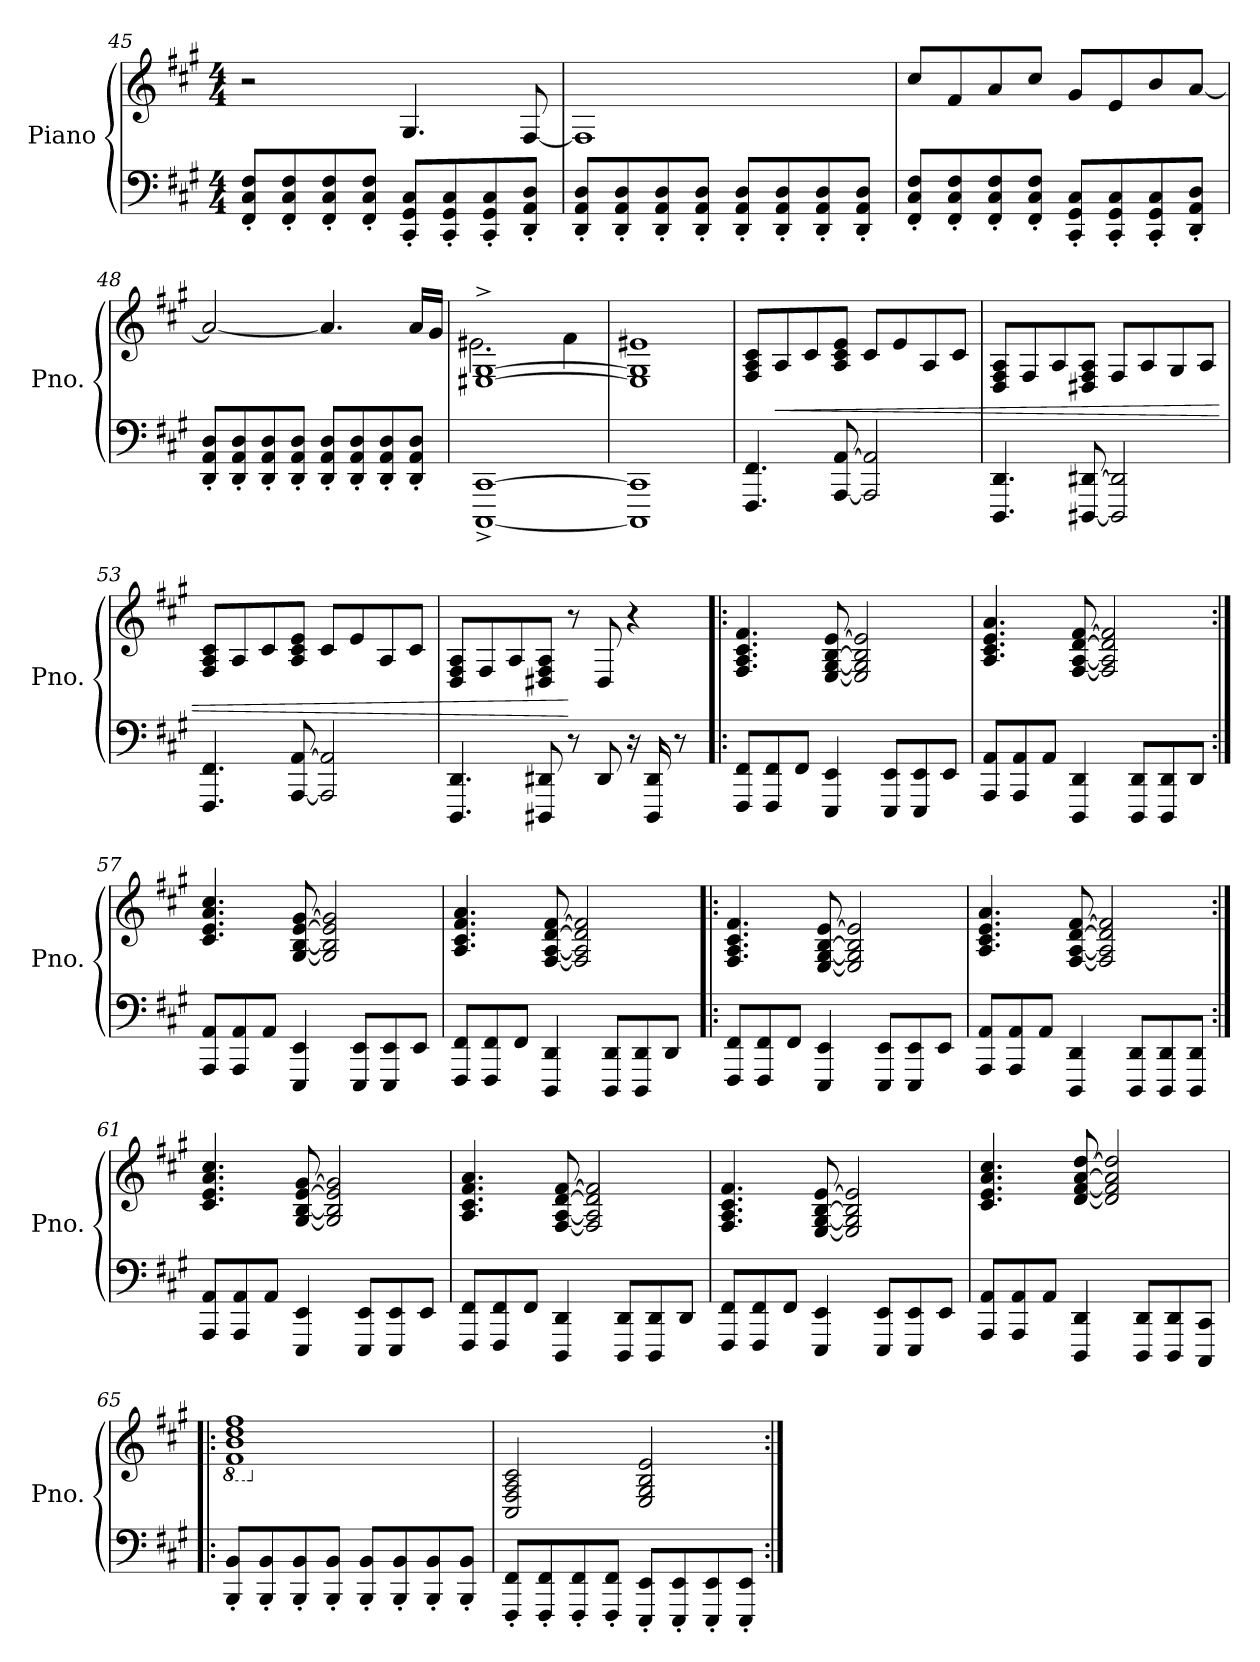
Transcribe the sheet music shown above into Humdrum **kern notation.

**kern	**kern	**dynam
*part1	*part1	*part1
*staff2	*staff1	*staff1/2
*I"Piano	*	*
*I'Pno.	*	*
!!LO:PB:g=z
*clefF4	*clefG2	*
*k[f#c#g#]	*k[f#c#g#]	*
*M4/4	*M4/4	*
=45	=45	=45
8FF#/' 8C#/' 8F#/'L	2r	.
8FF#/' 8C#/' 8F#/'	.	.
8FF#/' 8C#/' 8F#/'	.	.
8FF#/' 8C#/' 8F#/'J	.	.
8CC#/' 8GG#/' 8C#/'L	4.G#/	.
8CC#/' 8GG#/' 8C#/'	.	.
8CC#/' 8GG#/' 8C#/'	.	.
8DD/' 8AA/' 8D/'J	[8F#/	.
=46	=46	=46
8DD/' 8AA/' 8D/'L	1F#]	.
8DD/' 8AA/' 8D/'	.	.
8DD/' 8AA/' 8D/'	.	.
8DD/' 8AA/' 8D/'J	.	.
8DD/' 8AA/' 8D/'L	.	.
8DD/' 8AA/' 8D/'	.	.
8DD/' 8AA/' 8D/'	.	.
8DD/' 8AA/' 8D/'J	.	.
=47	=47	=47
8FF#/' 8C#/' 8F#/'L	8cc#/L	.
8FF#/' 8C#/' 8F#/'	8f#/	.
8FF#/' 8C#/' 8F#/'	8a/	.
8FF#/' 8C#/' 8F#/'J	8cc#/J	.
8CC#/' 8GG#/' 8C#/'L	8g#/L	.
8CC#/' 8GG#/' 8C#/'	8e/	.
8CC#/' 8GG#/' 8C#/'	8b/	.
8DD/' 8AA/' 8D/'J	[8a/J	.
=48	=48	=48
8DD/' 8AA/' 8D/'L	2a/_	.
8DD/' 8AA/' 8D/'	.	.
8DD/' 8AA/' 8D/'	.	.
8DD/' 8AA/' 8D/'J	.	.
8DD/' 8AA/' 8D/'L	4.a/]	.
8DD/' 8AA/' 8D/'	.	.
8DD/' 8AA/' 8D/'	.	.
8DD/' 8AA/' 8D/'J	16a/LL	.
.	16g#/JJ	.
!!LO:LB:g=z
=49	=49	=49
*	*^	*
[1CCC#^ [1CC#^	[1E#X^ [1G#^	2.e#X\	.
.	.	4f#\	.
*	*v	*v	*
=50	=50	=50
1CCC#] 1CC#]	1E#] 1G#] 1e#X	.
=51	=51	=51
4.FFF#/ 4.FF#/	8F#/ 8A/ 8c#/L	.
!	!	!LO:HP:b
.	8A/	<
.	8c#/	.
[8AAA/ [8AA/	8A/ 8c#/ 8e/J	.
2AAA/] 2AA/]	8c#/L	.
.	8e/	.
.	8A/	.
.	8c#/J	.
=52	=52	=52
4.DDD/ 4.DD/	8D/ 8F#/ 8A/L	.
.	8F#/	.
.	8A/	.
[8DDD#X/ [8DD#X/	8D#X/ 8F#/ 8A/J	.
2DDD#/] 2DD#/]	8F#/L	.
.	8A/	.
.	8G#/	.
.	8A/J	.
!!LO:LB:g=z
=53	=53	=53
4.FFF#/ 4.FF#/	8F#/ 8A/ 8c#/L	.
.	8A/	.
.	8c#/	.
[8AAA/ [8AA/	8A/ 8c#/ 8e/J	.
2AAA/] 2AA/]	8c#/L	.
.	8e/	.
.	8A/	.
.	8c#/J	.
=54	=54	=54
4.DDD/ 4.DD/	8D/ 8F#/ 8A/L	.
.	8F#/	.
.	8A/	.
8DDD#X/ 8DD#X/	8D#X/ 8F#/ 8A/J	.
8r	8r	[
8DD#/	8D#/	.
16r	4r	.
16DDD#/ 16DD#/	.	.
8r	.	.
=55!|:	=55!|:	=55!|:
8FFF#/ 8FF#/L	4.F#/ 4.A/ 4.c#/ 4.f#/	.
8FFF#/ 8FF#/	.	.
8FF#/J	.	.
4EEE/ 4EE/	[8E/ [8G#/ [8B/ [8e/	.
.	2E/] 2G#/] 2B/] 2e/]	.
8EEE/ 8EE/L	.	.
8EEE/ 8EE/	.	.
8EE/J	.	.
=56	=56	=56
8AAA/ 8AA/L	4.A/ 4.c#/ 4.e/ 4.a/	.
8AAA/ 8AA/	.	.
8AA/J	.	.
4DDD/ 4DD/	[8F#/ [8A/ [8d/ [8f#/	.
.	2F#/] 2A/] 2d/] 2f#/]	.
8DDD/ 8DD/L	.	.
8DDD/ 8DD/	.	.
8DD/J	.	.
!!LO:LB:g=z
=57:|!	=57:|!	=57:|!
8AAA/ 8AA/L	4.c#/ 4.e/ 4.a/ 4.cc#/	.
8AAA/ 8AA/	.	.
8AA/J	.	.
4EEE/ 4EE/	[8G#/ [8B/ [8e/ [8g#/	.
.	2G#/] 2B/] 2e/] 2g#/]	.
8EEE/ 8EE/L	.	.
8EEE/ 8EE/	.	.
8EE/J	.	.
=58	=58	=58
8FFF#/ 8FF#/L	4.A/ 4.c#/ 4.f#/ 4.a/	.
8FFF#/ 8FF#/	.	.
8FF#/J	.	.
4DDD/ 4DD/	[8F#/ [8A/ [8d/ [8f#/	.
.	2F#/] 2A/] 2d/] 2f#/]	.
8DDD/ 8DD/L	.	.
8DDD/ 8DD/	.	.
8DD/J	.	.
=59!|:	=59!|:	=59!|:
8FFF#/ 8FF#/L	4.F#/ 4.A/ 4.c#/ 4.f#/	.
8FFF#/ 8FF#/	.	.
8FF#/J	.	.
4EEE/ 4EE/	[8E/ [8G#/ [8B/ [8e/	.
.	2E/] 2G#/] 2B/] 2e/]	.
8EEE/ 8EE/L	.	.
8EEE/ 8EE/	.	.
8EE/J	.	.
=60	=60	=60
8AAA/ 8AA/L	4.A/ 4.c#/ 4.e/ 4.a/	.
8AAA/ 8AA/	.	.
8AA/J	.	.
4DDD/ 4DD/	[8F#/ [8A/ [8d/ [8f#/	.
.	2F#/] 2A/] 2d/] 2f#/]	.
8DDD/ 8DD/L	.	.
8DDD/ 8DD/	.	.
8DDD/ 8DD/J	.	.
!!LO:LB:g=z
=61:|!	=61:|!	=61:|!
8AAA/ 8AA/L	4.c#/ 4.e/ 4.a/ 4.cc#/	.
8AAA/ 8AA/	.	.
8AA/J	.	.
4EEE/ 4EE/	[8G#/ [8B/ [8e/ [8g#/	.
.	2G#/] 2B/] 2e/] 2g#/]	.
8EEE/ 8EE/L	.	.
8EEE/ 8EE/	.	.
8EE/J	.	.
=62	=62	=62
8FFF#/ 8FF#/L	4.A/ 4.c#/ 4.f#/ 4.a/	.
8FFF#/ 8FF#/	.	.
8FF#/J	.	.
4DDD/ 4DD/	[8F#/ [8A/ [8d/ [8f#/	.
.	2F#/] 2A/] 2d/] 2f#/]	.
8DDD/ 8DD/L	.	.
8DDD/ 8DD/	.	.
8DD/J	.	.
=63	=63	=63
8FFF#/ 8FF#/L	4.F#/ 4.A/ 4.c#/ 4.f#/	.
8FFF#/ 8FF#/	.	.
8FF#/J	.	.
4EEE/ 4EE/	[8E/ [8G#/ [8B/ [8e/	.
.	2E/] 2G#/] 2B/] 2e/]	.
8EEE/ 8EE/L	.	.
8EEE/ 8EE/	.	.
8EE/J	.	.
=64	=64	=64
8AAA/ 8AA/L	4.c#/ 4.e/ 4.a/ 4.cc#/	.
8AAA/ 8AA/	.	.
8AA/J	.	.
4DDD/ 4DD/	[8d/ [8f#/ [8a/ [8dd/	.
.	2d/] 2f#/] 2a/] 2dd/]	.
8DDD/ 8DD/L	.	.
8DDD/ 8DD/	.	.
8CCC#/ 8CC#/J	.	.
!!LO:PB:g=z
=65!|:	=65!|:	=65!|:
*	*8ba	*
8BBB/' 8BB/'L	1F# 1B 1d 1f#	.
8BBB/' 8BB/'	.	.
8BBB/' 8BB/'	.	.
8BBB/' 8BB/'J	.	.
8BBB/' 8BB/'L	.	.
8BBB/' 8BB/'	.	.
8BBB/' 8BB/'	.	.
8BBB/' 8BB/'J	.	.
=66	=66	=66
*	*X8ba	*
8FFF#/' 8FF#/'L	2C#/ 2F#/ 2A/ 2c#/	.
8FFF#/' 8FF#/'	.	.
8FFF#/' 8FF#/'	.	.
8FFF#/' 8FF#/'J	.	.
8EEE/' 8EE/'L	2E/ 2G#/ 2B/ 2e/	.
8EEE/' 8EE/'	.	.
8EEE/' 8EE/'	.	.
8EEE/' 8EE/'J	.	.
=:|!	=:|!	=:|!
*-	*-	*-
